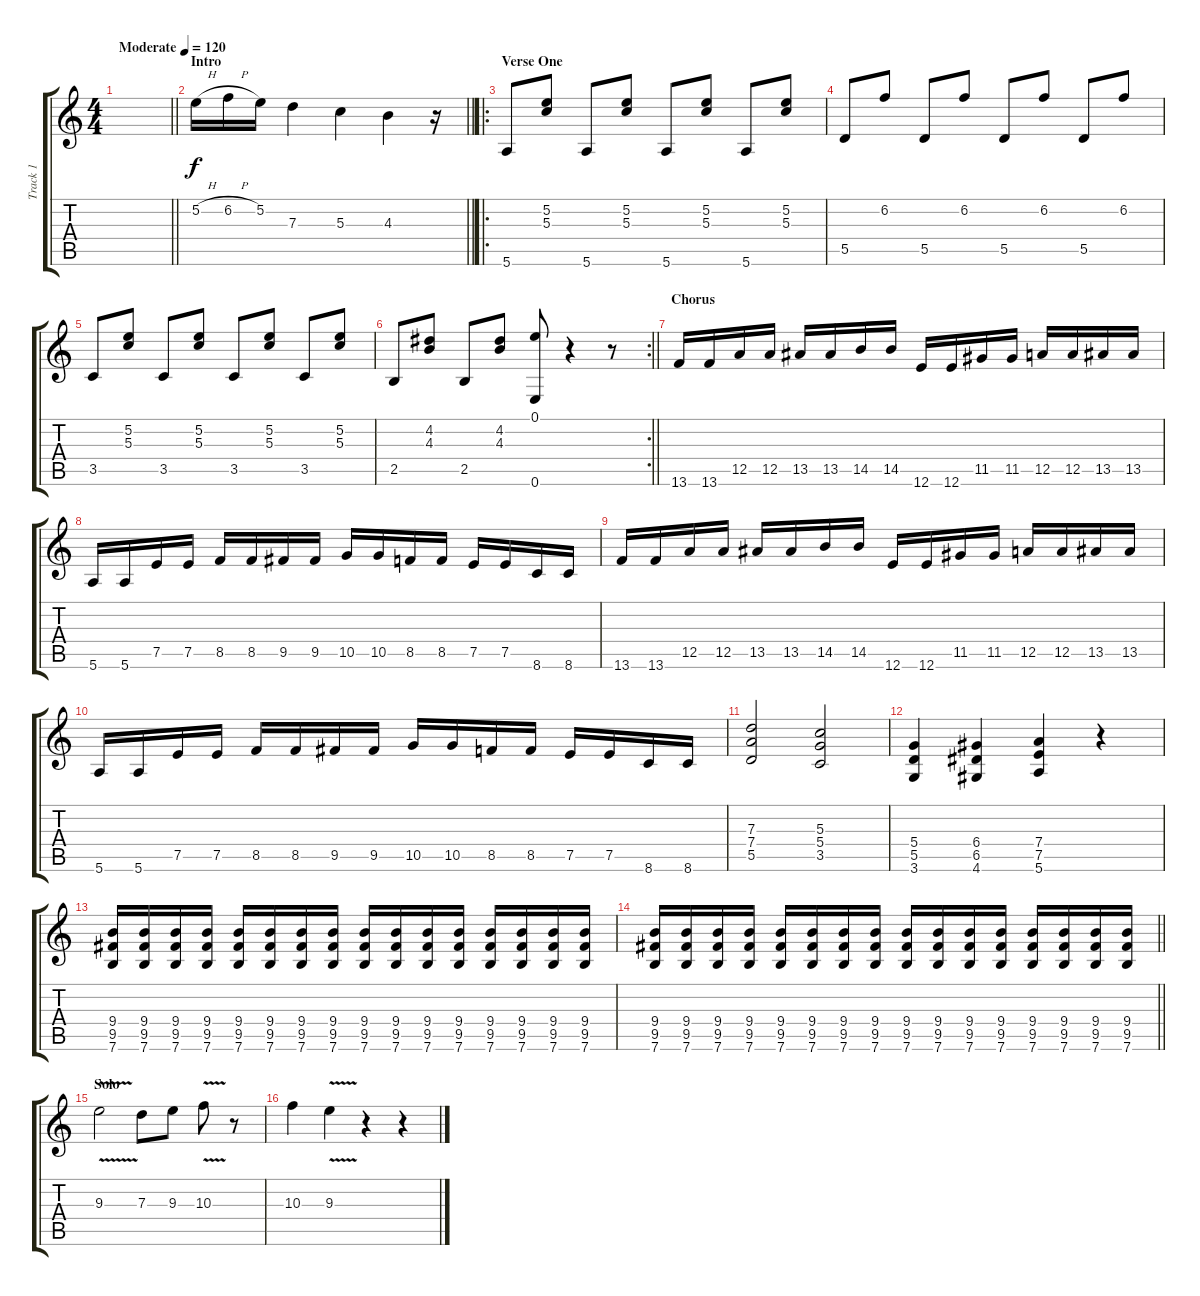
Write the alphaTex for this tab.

\track ("Track 1" "Track 1") {solo instrument acousticguitarnylon}
\staff {score tabs}
\tuning (E4 B3 G3 D3 A2 E2) {hide}
\ts (4 4)
\tempo (120 "Moderate")
\clef g2
\barLineRight lightlight
\ks c
|
\section ("" "Intro")
\barLineRight lightlight
5.2{h}.16 6.2{h}.16 5.2.16 7.3.4 5.3.4 4.3.4 r.16 |
\ro
\section ("" "Verse One")
5.6.8 (5.2 5.3).8 5.6.8 (5.2 5.3).8 5.6.8 (5.2 5.3).8 5.6.8 (5.2 5.3).8 |
5.5.8 6.2.8 5.5.8 6.2.8 5.5.8 6.2.8 5.5.8 6.2.8 |
3.5.8 (5.2 5.3).8 3.5.8 (5.2 5.3).8 3.5.8 (5.2 5.3).8 3.5.8 (5.2 5.3).8 |
\rc 2
\barLineRight lightlight
2.5.8 (4.2 4.3).8 2.5.8 (4.2 4.3).8 (0.1 0.6).8 r.4 r.8 |
\section ("" "Chorus")
13.6.16 13.6.16 12.5.16 12.5.16 13.5.16 13.5.16 14.5.16 14.5.16 12.6.16 12.6.16 11.5.16 11.5.16 12.5.16 12.5.16 13.5.16 13.5.16 |
5.6.16 5.6.16 7.5.16 7.5.16 8.5.16 8.5.16 9.5.16 9.5.16 10.5.16 10.5.16 8.5.16 8.5.16 7.5.16 7.5.16 8.6.16 8.6.16 |
13.6.16 13.6.16 12.5.16 12.5.16 13.5.16 13.5.16 14.5.16 14.5.16 12.6.16 12.6.16 11.5.16 11.5.16 12.5.16 12.5.16 13.5.16 13.5.16 |
5.6.16 5.6.16 7.5.16 7.5.16 8.5.16 8.5.16 9.5.16 9.5.16 10.5.16 10.5.16 8.5.16 8.5.16 7.5.16 7.5.16 8.6.16 8.6.16 |
(7.3 7.4 5.5).2 (5.3 5.4 3.5).2 |
(5.4 5.5 3.6).4 (6.4 6.5 4.6).4 (7.4 7.5 5.6).4 r.4 |
(9.4 9.5 7.6).16 (9.4 9.5 7.6).16 (9.4 9.5 7.6).16 (9.4 9.5 7.6).16 (9.4 9.5 7.6).16 (9.4 9.5 7.6).16 (9.4 9.5 7.6).16 (9.4 9.5 7.6).16 (9.4 9.5 7.6).16 (9.4 9.5 7.6).16 (9.4 9.5 7.6).16 (9.4 9.5 7.6).16 (9.4 9.5 7.6).16 (9.4 9.5 7.6).16 (9.4 9.5 7.6).16 (9.4 9.5 7.6).16 |
\barLineRight lightlight
(9.4 9.5 7.6).16 (9.4 9.5 7.6).16 (9.4 9.5 7.6).16 (9.4 9.5 7.6).16 (9.4 9.5 7.6).16 (9.4 9.5 7.6).16 (9.4 9.5 7.6).16 (9.4 9.5 7.6).16 (9.4 9.5 7.6).16 (9.4 9.5 7.6).16 (9.4 9.5 7.6).16 (9.4 9.5 7.6).16 (9.4 9.5 7.6).16 (9.4 9.5 7.6).16 (9.4 9.5 7.6).16 (9.4 9.5 7.6).16 |
\section ("" "Solo")
9.3{v}.2 7.3.8 9.3.8 10.3{v}.8 r.8 |
10.3.4 9.3{v}.4 r.4 r.4
